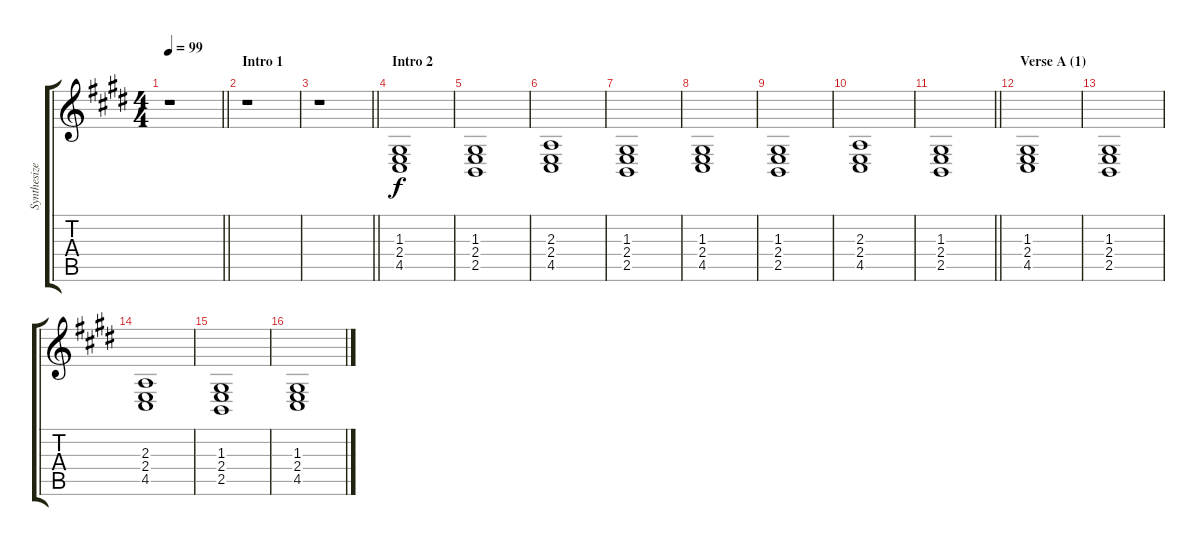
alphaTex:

\track ("Synthesizer II" "Synthesize") {instrument synthstrings1}
\staff {score tabs}
\tuning (E4 B3 G3 D3 A2 E2) {hide}
\ts (4 4)
\tempo 99
\clef g2
\barLineRight lightlight
\ks c#minor
r.1{dy f instrument synthstrings1} |
\section ("" "Intro 1")
r.1 |
\barLineRight lightlight
r.1 |
\section ("" "Intro 2")
(1.3 2.4 4.5).1 |
(1.3 2.4 2.5).1 |
(2.3 2.4 4.5).1 |
(1.3 2.4 2.5).1 |
(1.3 2.4 4.5).1 |
(1.3 2.4 2.5).1 |
(2.3 2.4 4.5).1 |
\barLineRight lightlight
(1.3 2.4 2.5).1 |
\section ("" "Verse A (1)")
(1.3 2.4 4.5).1 |
(1.3 2.4 2.5).1 |
(2.3 2.4 4.5).1 |
(1.3 2.4 2.5).1 |
(1.3 2.4 4.5).1
